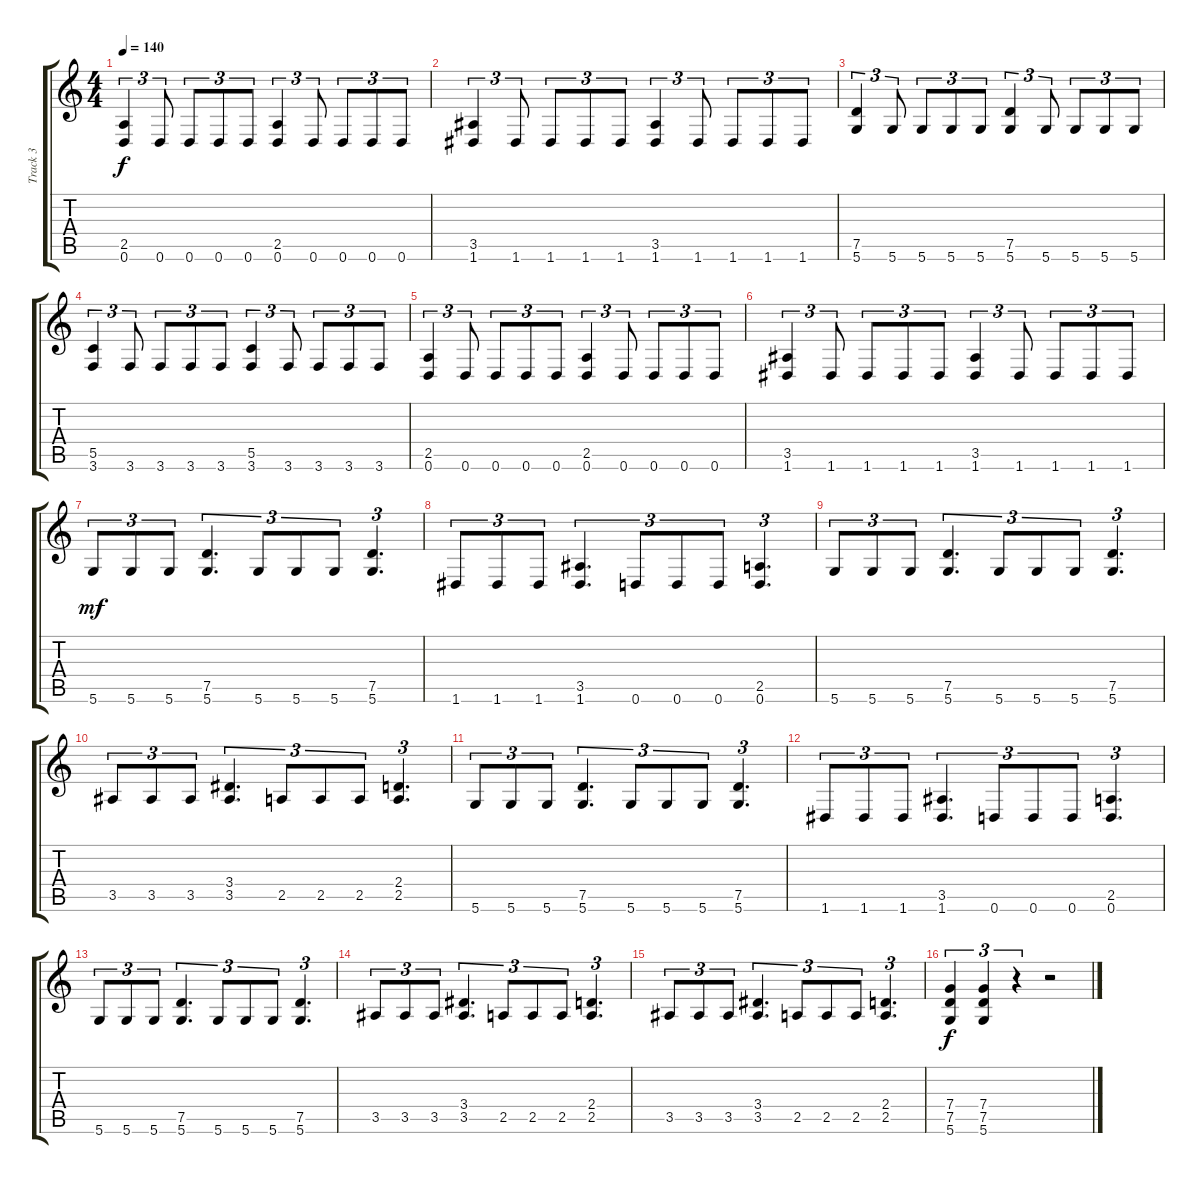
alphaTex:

\track ("Track 3" "Track 3") {instrument overdrivenguitar}
\staff {score tabs}
\tuning (D4 A3 F3 C3 G2 D2) {hide}
\ts (4 4)
\tempo 140
\clef g2
\ks c
(2.5 0.6).4{tu (3 2) dy f} 0.6.8{tu (3 2)} 0.6.8{tu (3 2)} 0.6.8{tu (3 2)} 0.6.8{tu (3 2)} (2.5 0.6).4{tu (3 2)} 0.6.8{tu (3 2)} 0.6.8{tu (3 2)} 0.6.8{tu (3 2)} 0.6.8{tu (3 2)} |
(3.5 1.6).4{tu (3 2)} 1.6.8{tu (3 2)} 1.6.8{tu (3 2)} 1.6.8{tu (3 2)} 1.6.8{tu (3 2)} (3.5 1.6).4{tu (3 2)} 1.6.8{tu (3 2)} 1.6.8{tu (3 2)} 1.6.8{tu (3 2)} 1.6.8{tu (3 2)} |
(7.5 5.6).4{tu (3 2)} 5.6.8{tu (3 2)} 5.6.8{tu (3 2)} 5.6.8{tu (3 2)} 5.6.8{tu (3 2)} (7.5 5.6).4{tu (3 2)} 5.6.8{tu (3 2)} 5.6.8{tu (3 2)} 5.6.8{tu (3 2)} 5.6.8{tu (3 2)} |
(5.5 3.6).4{tu (3 2)} 3.6.8{tu (3 2)} 3.6.8{tu (3 2)} 3.6.8{tu (3 2)} 3.6.8{tu (3 2)} (5.5 3.6).4{tu (3 2)} 3.6.8{tu (3 2)} 3.6.8{tu (3 2)} 3.6.8{tu (3 2)} 3.6.8{tu (3 2)} |
(2.5 0.6).4{tu (3 2)} 0.6.8{tu (3 2)} 0.6.8{tu (3 2)} 0.6.8{tu (3 2)} 0.6.8{tu (3 2)} (2.5 0.6).4{tu (3 2)} 0.6.8{tu (3 2)} 0.6.8{tu (3 2)} 0.6.8{tu (3 2)} 0.6.8{tu (3 2)} |
(3.5 1.6).4{tu (3 2)} 1.6.8{tu (3 2)} 1.6.8{tu (3 2)} 1.6.8{tu (3 2)} 1.6.8{tu (3 2)} (3.5 1.6).4{tu (3 2)} 1.6.8{tu (3 2)} 1.6.8{tu (3 2)} 1.6.8{tu (3 2)} 1.6.8{tu (3 2)} |
5.6.8{tu (3 2) dy mf} 5.6.8{tu (3 2)} 5.6.8{tu (3 2)} (7.5 5.6).4{d tu (3 2)} 5.6.8{tu (3 2)} 5.6.8{tu (3 2)} 5.6.8{tu (3 2)} (7.5 5.6).4{d tu (3 2)} |
1.6.8{tu (3 2)} 1.6.8{tu (3 2)} 1.6.8{tu (3 2)} (3.5 1.6).4{d tu (3 2)} 0.6.8{tu (3 2)} 0.6.8{tu (3 2)} 0.6.8{tu (3 2)} (2.5 0.6).4{d tu (3 2)} |
5.6.8{tu (3 2)} 5.6.8{tu (3 2)} 5.6.8{tu (3 2)} (7.5 5.6).4{d tu (3 2)} 5.6.8{tu (3 2)} 5.6.8{tu (3 2)} 5.6.8{tu (3 2)} (7.5 5.6).4{d tu (3 2)} |
3.5.8{tu (3 2)} 3.5.8{tu (3 2)} 3.5.8{tu (3 2)} (3.4 3.5).4{d tu (3 2)} 2.5.8{tu (3 2)} 2.5.8{tu (3 2)} 2.5.8{tu (3 2)} (2.4 2.5).4{d tu (3 2)} |
5.6.8{tu (3 2)} 5.6.8{tu (3 2)} 5.6.8{tu (3 2)} (7.5 5.6).4{d tu (3 2)} 5.6.8{tu (3 2)} 5.6.8{tu (3 2)} 5.6.8{tu (3 2)} (7.5 5.6).4{d tu (3 2)} |
1.6.8{tu (3 2)} 1.6.8{tu (3 2)} 1.6.8{tu (3 2)} (3.5 1.6).4{d tu (3 2)} 0.6.8{tu (3 2)} 0.6.8{tu (3 2)} 0.6.8{tu (3 2)} (2.5 0.6).4{d tu (3 2)} |
5.6.8{tu (3 2)} 5.6.8{tu (3 2)} 5.6.8{tu (3 2)} (7.5 5.6).4{d tu (3 2)} 5.6.8{tu (3 2)} 5.6.8{tu (3 2)} 5.6.8{tu (3 2)} (7.5 5.6).4{d tu (3 2)} |
3.5.8{tu (3 2)} 3.5.8{tu (3 2)} 3.5.8{tu (3 2)} (3.4 3.5).4{d tu (3 2)} 2.5.8{tu (3 2)} 2.5.8{tu (3 2)} 2.5.8{tu (3 2)} (2.4 2.5).4{d tu (3 2)} |
3.5.8{tu (3 2)} 3.5.8{tu (3 2)} 3.5.8{tu (3 2)} (3.4 3.5).4{d tu (3 2)} 2.5.8{tu (3 2)} 2.5.8{tu (3 2)} 2.5.8{tu (3 2)} (2.4 2.5).4{d tu (3 2)} |
(7.4 7.5 5.6).4{tu (3 2) dy f} (7.4 7.5 5.6).4{tu (3 2)} r.4{tu (3 2)} r.2
